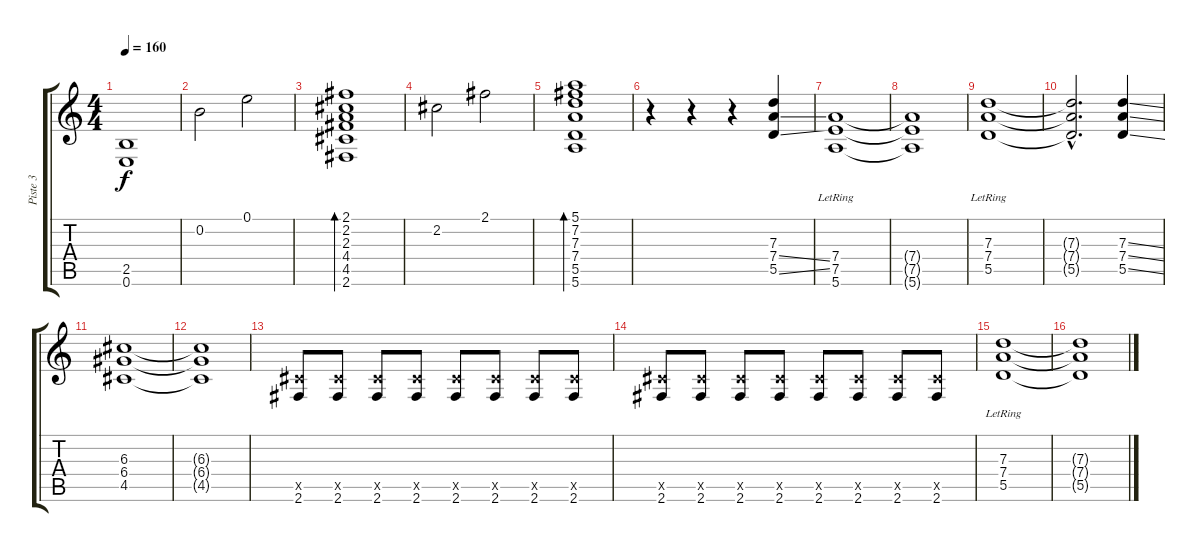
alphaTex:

\track ("Piste 3" "Piste 3") {instrument acousticguitarsteel}
\staff {score tabs}
\tuning (E4 B3 G3 D3 A2 E2) {hide}
\ts (4 4)
\tempo 160
\clef g2
\ks c
(2.5 0.6).1{dy f} |
0.2.2 0.1.2 |
(2.1 2.2 2.3 4.4 4.5 2.6).1{bd 240} |
2.2.2 2.1.2 |
(5.1 7.2 7.3 7.4 5.5 5.6).1{bd 240} |
r.4{instrument distortionguitar} r.4 r.4 (7.3 7.4{ss} 5.5{ss}).4 |
(7.4{lr} 7.5{lr} 5.6{lr}).1 |
(7.4{t} 7.5{t} 5.6{t}).1 |
(7.3{lr} 7.4{lr} 5.5{lr}).1 |
(7.3{hac t} 7.4{hac t} 5.5{hac t}).2{d} (7.3{ss} 7.4{ss} 5.5{ss}).4 |
(6.3 6.4 4.5).1 |
(6.3{t} 6.4{t} 4.5{t}).1 |
(4.5{x} 2.6).8 (4.5{x} 2.6).8 (4.5{x} 2.6).8 (4.5{x} 2.6).8 (4.5{x} 2.6).8 (4.5{x} 2.6).8 (4.5{x} 2.6).8 (4.5{x} 2.6).8 |
(4.5{x} 2.6).8 (4.5{x} 2.6).8 (4.5{x} 2.6).8 (4.5{x} 2.6).8 (4.5{x} 2.6).8 (4.5{x} 2.6).8 (4.5{x} 2.6).8 (4.5{x} 2.6).8 |
(7.3{lr} 7.4{lr} 5.5{lr}).1 |
(7.3{t} 7.4{t} 5.5{t}).1
